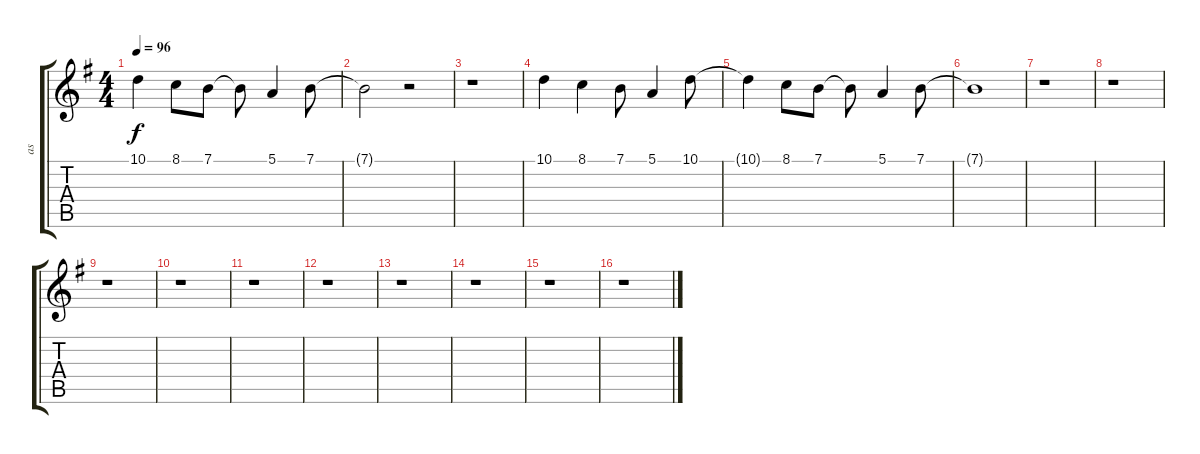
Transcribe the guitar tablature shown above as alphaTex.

\track ("ass(1)" "as") {instrument synthbrass1}
\staff {score tabs}
\tuning (E4 B3 G3 D3 A2 E2) {hide}
\ts (4 4)
\tempo 96
\clef g2
\ks g
10.1{t}.4{dy f} 8.1.8 7.1.8 7.1{t}.8 5.1.4 7.1.8 |
7.1{t}.2 r.2 |
r.1 |
10.1.4 8.1.4 7.1.8 5.1.4 10.1.8 |
10.1{t}.4 8.1.8 7.1.8 7.1{t}.8 5.1.4 7.1.8 |
7.1{t}.1 |
r.1 |
r.1 |
r.1 |
r.1 |
r.1 |
r.1 |
r.1 |
r.1 |
r.1 |
r.1
